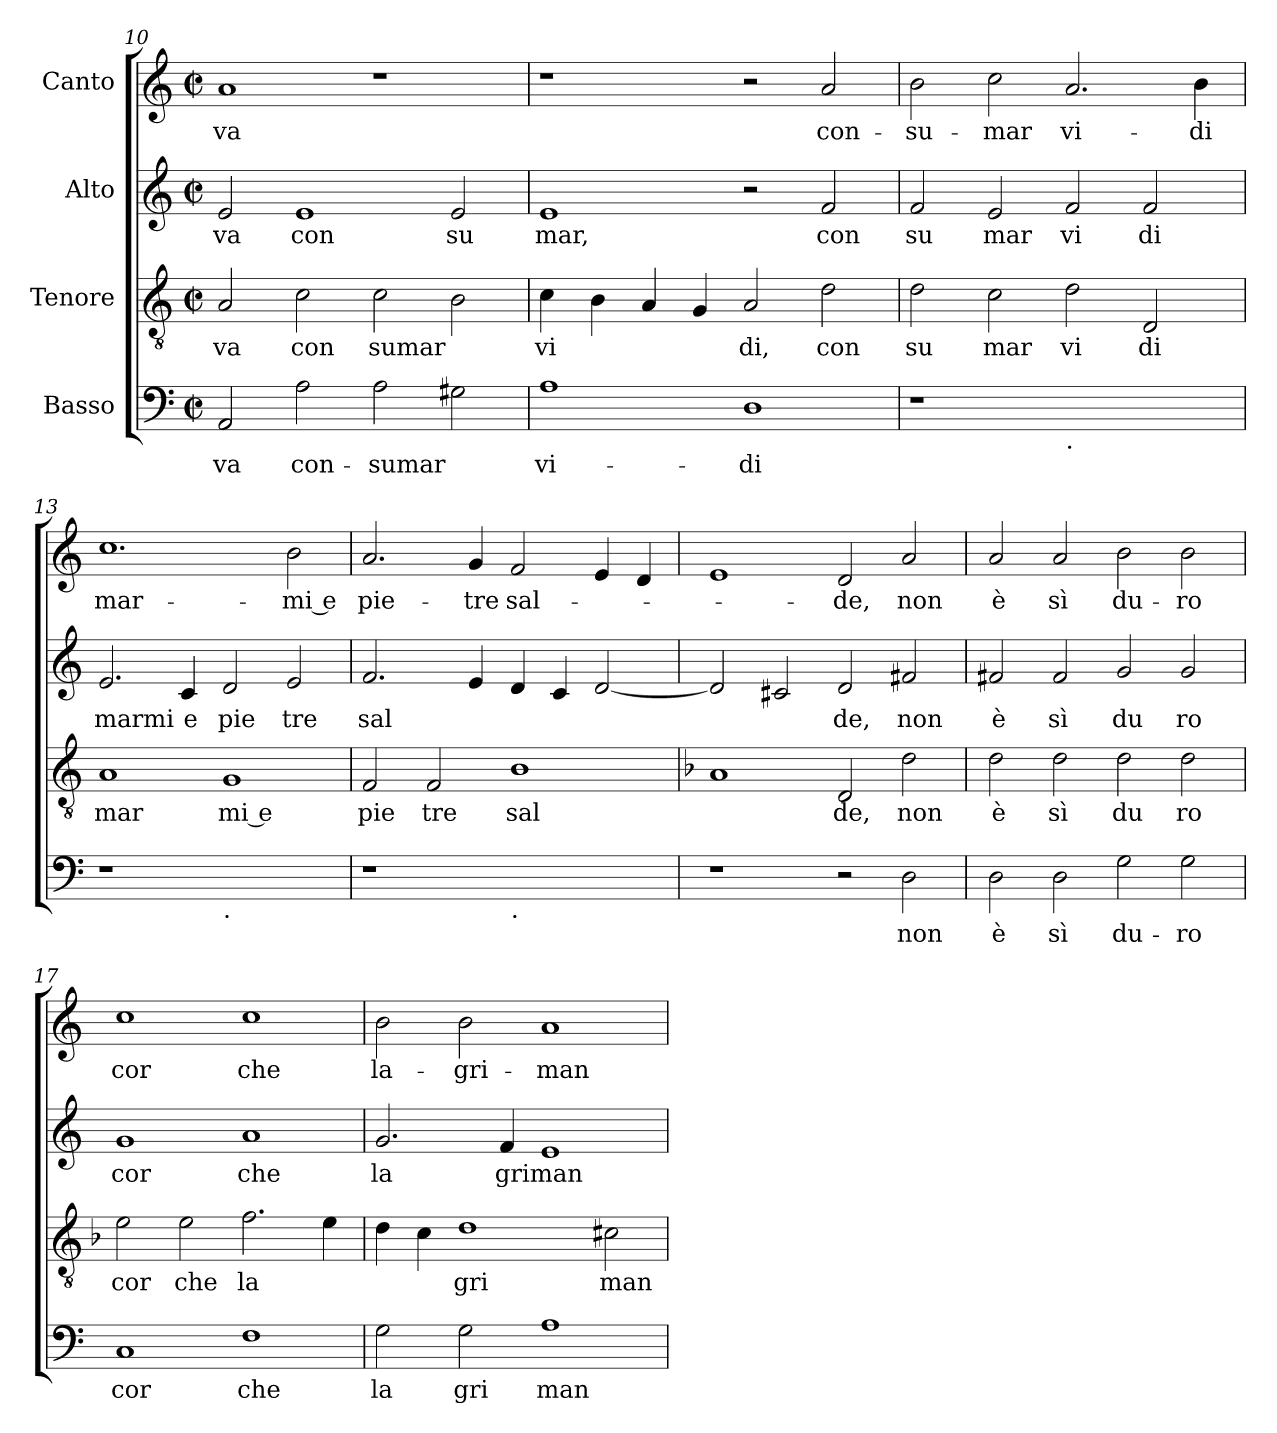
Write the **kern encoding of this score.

**kern	**text	**kern	**text	**kern	**text	**kern	**text
*part4	*part4	*part3	*part3	*part2	*part2	*part1	*part1
*staff4	*staff4	*staff3	*staff3	*staff2	*staff2	*staff1	*staff1
*I"Basso	*	*I"Tenore	*	*I"Alto	*	*I"Canto	*
*clefF4	*	*clefGv2	*	*clefG2	*	*clefG2	*
*k[]	*	*k[]	*	*k[]	*	*k[]	*
*C:	*	*C:	*	*C:	*	*C:	*
*M2/2	*	*M2/2	*	*M2/2	*	*M2/2	*
*met(c|)	*	*met(c|)	*	*met(c|)	*	*met(c|)	*
=10	=10	=10	=10	=10	=10	=10	=10
!	!LO:LY:b	!	!LO:LY:b	!	!LO:LY:b	!	!LO:LY:b
2AA/	-va	2A/	va	2e/	va	1a	-va
!	!LO:LY:b	!	!LO:LY:b	!	!LO:LY:b	!	!
2A\	con-	2c\	con	1e	con	.	.
!	!LO:LY:b	!	!LO:LY:b	!	!	!	!
2A\	-sumar	2c\	sumar	.	.	1r	.
!	!	!	!	!	!LO:LY:b	!	!
2G#X\	.	2B\	.	2e/	su	.	.
=11	=11	=11	=11	=11	=11	=11	=11
!	!LO:LY:b	!	!LO:LY:b	!	!LO:LY:b	!	!
1A	vi-	4c\	vi	1e	mar,	1r	.
.	.	4B\	.	.	.	.	.
.	.	4A/	.	.	.	.	.
.	.	4G/	.	.	.	.	.
!	!LO:LY:b	!	!LO:LY:b	!	!	!	!
1D	-di	2A/	di,	2r	.	2r	.
!	!	!	!LO:LY:b	!	!LO:LY:b	!	!LO:LY:b
.	.	2d\	con	2f/	con	2a/	con-
!!LO:LB:g=z
=12	=12	=12	=12	=12	=12	=12	=12
!	!	!	!LO:LY:b	!	!LO:LY:b	!	!LO:LY:b
1r	.	2d\	su	2f/	su	2b\	-su-
!	!	!	!LO:LY:b	!	!LO:LY:b	!	!LO:LY:b
.	.	2c\	mar	2e/	mar	2cc\	-mar
!LO:TX:b:t=.	!	!	!	!	!	!	!
!	!	!	!LO:LY:b	!	!LO:LY:b	!	!LO:LY:b
1ryy	.	2d\	vi	2f/	vi	2.a/	vi-
!	!	!	!LO:LY:b	!	!LO:LY:b	!	!
.	.	2D/	di	2f/	di	.	.
!	!	!	!	!	!	!	!LO:LY:b
.	.	.	.	.	.	4b\	-di
=13	=13	=13	=13	=13	=13	=13	=13
!	!	!	!LO:LY:b	!	!LO:LY:b	!	!LO:LY:b
1r	.	1A	mar	2.e/	marmi	1.cc	mar-
!	!	!	!	!	!LO:LY:b	!	!
.	.	.	.	4c/	e	.	.
!LO:TX:b:t=.	!	!	!	!	!	!	!
!	!	!	!LO:LY:b:rj	!	!LO:LY:b	!	!
1ryy	.	1G	mi e	2d/	pie	.	.
!	!	!	!	!	!LO:LY:b	!	!LO:LY:b:rj
.	.	.	.	2e/	tre	2b\	-mi e
=14	=14	=14	=14	=14	=14	=14	=14
!	!	!	!LO:LY:b	!	!LO:LY:b	!	!LO:LY:b
1r	.	2F/	pie	2.f/	sal	2.a/	pie-
!	!	!	!LO:LY:b	!	!	!	!
.	.	2F/	tre	.	.	.	.
!	!	!	!	!	!	!	!LO:LY:b
.	.	.	.	4e/	.	4g/	-tre
!LO:TX:b:t=.	!	!	!	!	!	!	!
!	!	!	!LO:LY:b	!	!	!	!LO:LY:b
1ryy	.	1B	sal	4d/	.	2f/	sal-
.	.	.	.	4c/	.	.	.
.	.	.	.	[<2d/	.	4e/	.
.	.	.	.	.	.	4d/	.
=15	=15	=15	=15	=15	=15	=15	=15
*	*	*k[b-]	*	*	*	*	*
*	*	*F:	*	*	*	*	*
1r	.	1A	.	2d/]	.	1e	.
.	.	.	.	2c#/	.	.	.
!	!	!	!LO:LY:b	!	!LO:LY:b	!	!LO:LY:b
2r	.	2D/	de,	2d/	de,	2d/	-de,
!	!LO:LY:b	!	!LO:LY:b	!	!LO:LY:b	!	!LO:LY:b
2D\	non	2d\	non	2f#X/	non	2a/	non
=16	=16	=16	=16	=16	=16	=16	=16
!	!LO:LY:b	!	!LO:LY:b	!	!LO:LY:b	!	!LO:LY:b
2D\	è	2d\	è	2f#X/	è	2a/	è
!	!LO:LY:b	!	!LO:LY:b	!	!LO:LY:b	!	!LO:LY:b
2D\	sì	2d\	sì	2f#/	sì	2a/	sì
!	!LO:LY:b	!	!LO:LY:b	!	!LO:LY:b	!	!LO:LY:b
2G\	du-	2d\	du	2g/	du	2b\	du-
!	!LO:LY:b	!	!LO:LY:b	!	!LO:LY:b	!	!LO:LY:b
2G\	-ro	2d\	ro	2g/	ro	2b\	-ro
=17	=17	=17	=17	=17	=17	=17	=17
!	!LO:LY:b	!	!LO:LY:b	!	!LO:LY:b	!	!LO:LY:b
1C	cor	2e\	cor	1g	cor	1cc	cor
!	!	!	!LO:LY:b	!	!	!	!
.	.	2e\	che	.	.	.	.
!	!LO:LY:b	!	!LO:LY:b	!	!LO:LY:b	!	!LO:LY:b
1F	che	2.f\	la	1a	che	1cc	che
.	.	4e\	.	.	.	.	.
!!LO:PB:g=z
=18	=18	=18	=18	=18	=18	=18	=18
*	*	*k[]	*	*	*	*	*
*	*	*C:	*	*	*	*	*
!	!LO:LY:b	!	!	!	!LO:LY:b	!	!LO:LY:b
2G\	la	4d\	.	2.g/	la	2b\	la-
.	.	4c\	.	.	.	.	.
!	!LO:LY:b	!	!LO:LY:b	!	!	!	!LO:LY:b
2G\	gri	1d	gri	.	.	2b\	-gri-
!	!	!	!	!	!LO:LY:b	!	!
.	.	.	.	4f/	griman	.	.
!	!LO:LY:b	!	!	!	!	!	!LO:LY:b
1A	man	.	.	1e	.	1a	-man-
!	!	!	!LO:LY:b	!	!	!	!
.	.	2c#\	man	.	.	.	.
=	=	=	=	=	=	=	=
*-	*-	*-	*-	*-	*-	*-	*-
